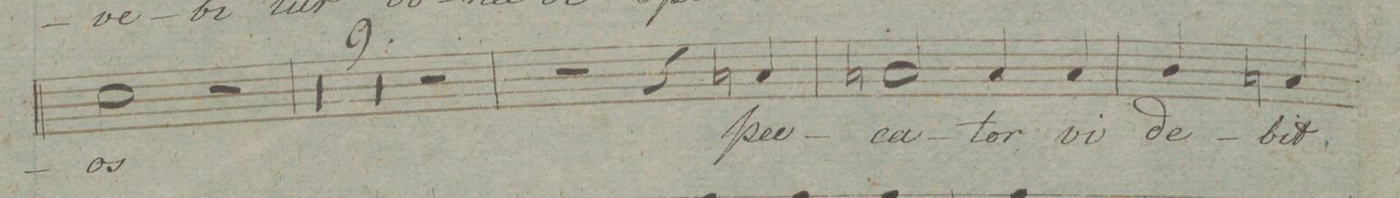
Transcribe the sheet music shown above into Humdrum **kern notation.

**kern	**text	**dynam
*I"Tenore.	*	*
*clefC4	*	*
*k[f#c#g#d#]	*	*
*met(c|)	*	*
*M2/2	*	*
2B\	-os	.
2r	.	.
=64	=64	=64
00r	.	.
=65	=65	=65
=66	=66	=66
=67	=67	=67
=68	=68	=68
00r	.	.
=69	=69	=69
=70	=70	=70
=71	=71	=71
=72	=72	=72
1r	.	.
=73	=73	=73
2r	.	.
4r	.	.
4Gn/	pec-	.
=74	=74	=74
2Gn/	-ca-	.
4G/	-tor	.
4G/	vi-	.
=75	=75	=75
4A/	-de-	.
4Gn/	-bit	.
*-	*-	*-
